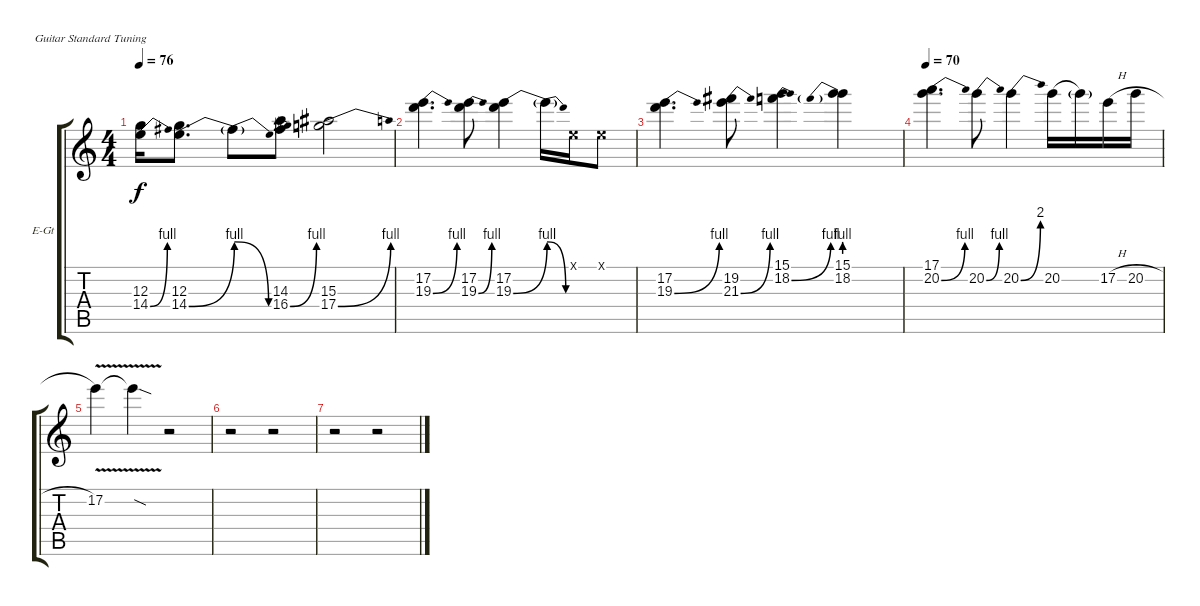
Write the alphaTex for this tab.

\bracketExtendMode groupsimilarinstruments
\firstSystemTrackNameOrientation horizontal
\otherSystemsTrackNameOrientation horizontal
\track ("Gtr.1" "E-Gt") {instrument distortionguitar}
\staff {score tabs}
\tuning (E4 B3 G3 D3 A2 E2)
\ts (4 4)
\tempo 76
\clef g2
\ks c
(12.3 14.4{be (bend 0 0 60 4)}).16{dy f} (12.3 14.4{be (bend 0 0 60 4)}).8{d} 14.4{be (release 0 4 60 0) t}.8 (14.3 16.4{be (bend 0 0 60 4)}).8 (15.3 17.4{be (bend 0 0 60 4)}).2 |
(17.2 19.3{be (bend 0 0 60 4)}).4{d} (17.2 19.3{be (bend 0 0 60 4)}).8 (17.2 19.3{be (bend 0 0 60 4)}).4 19.3{be (release 0 4 60 0) t}.16 0.1{x}.16 0.1{x}.8 |
(17.2 19.3{be (bend 0 0 60 4)}).4{d} (19.2 21.3{be (bend 0 0 60 4)}).8 (15.1 18.2{be (bend 0 0 60 4)}).4 (15.1 18.2{be (prebend 0 4 60 4)}).4 |
\tempo 70
(17.1 20.2{be (bend 0 0 60 4)}).4{d} 20.2{be (bend 0 0 60 4)}.8 20.2{be (bend 0 0 60 8)}.4 20.2{be (hold 0 0 60 0)}.16 20.2{be (hold 0 0 60 0) t}.16 17.2{h}.16 20.2{h}.16 |
17.2{v}.4 17.2{v sod t}.4 r.2 |
r.2 r.2 |
r.2 r.2
